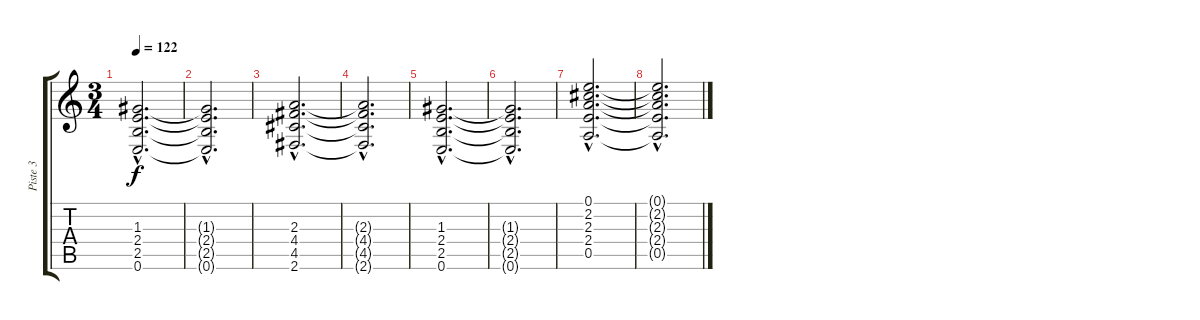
\track ("Piste 3" "Piste 3") {instrument overdrivenguitar}
\staff {score tabs}
\tuning (E4 B3 G3 D3 A2 E2) {hide}
\ts (3 4)
\tempo 122
\clef g2
\ks c
(1.3{hac} 2.4{hac} 2.5{hac} 0.6{hac}).2{d dy f} |
(1.3{hac t} 2.4{hac t} 2.5{hac t} 0.6{hac t}).2{d} |
(2.3{hac} 4.4{hac} 4.5{hac} 2.6{hac}).2{d} |
(2.3{hac t} 4.4{hac t} 4.5{hac t} 2.6{hac t}).2{d} |
(1.3{hac} 2.4{hac} 2.5{hac} 0.6{hac}).2{d} |
(1.3{hac t} 2.4{hac t} 2.5{hac t} 0.6{hac t}).2{d} |
(0.1{hac} 2.2{hac} 2.3{hac} 2.4{hac} 0.5{hac}).2{d} |
(0.1{hac t} 2.2{hac t} 2.3{hac t} 2.4{hac t} 0.5{hac t}).2{d}
